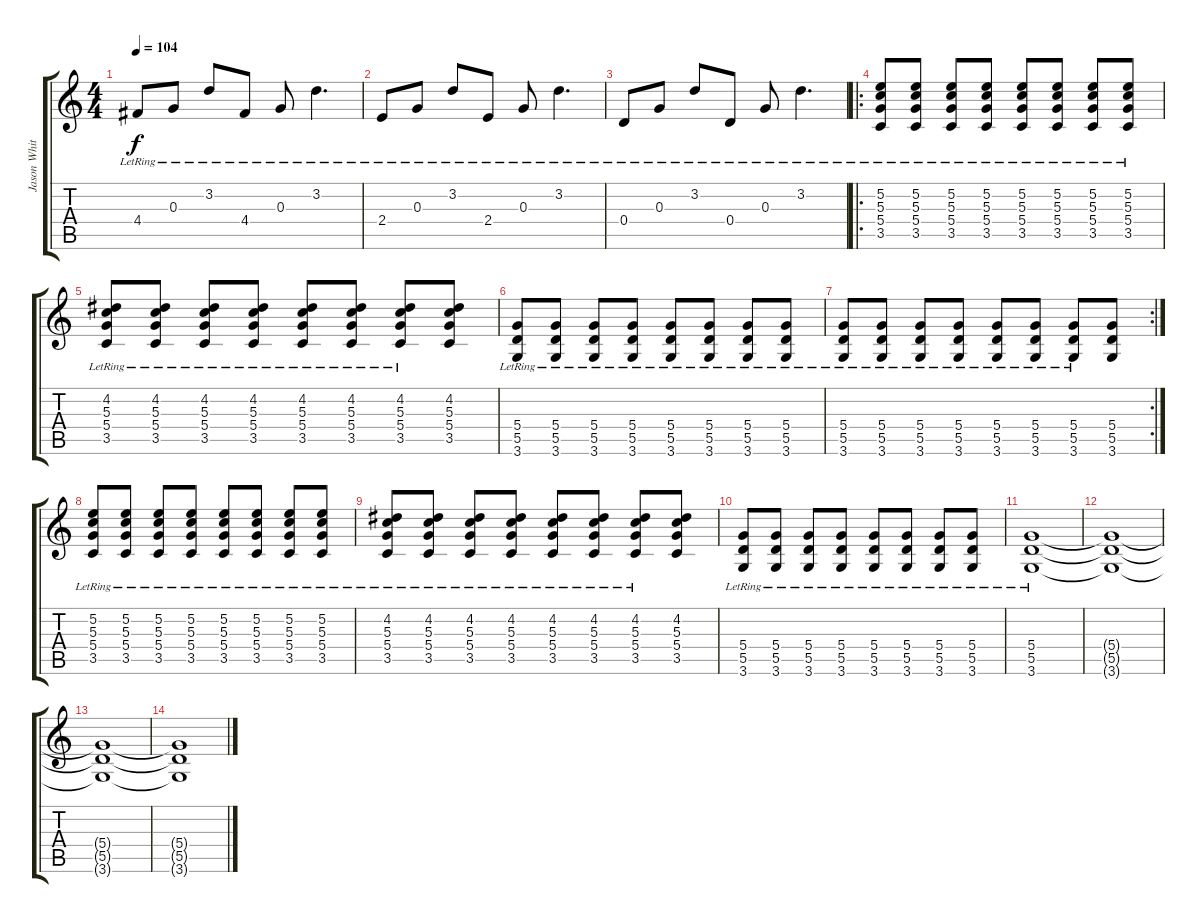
\track ("Jason White Gtr 3" "Jason Whit") {instrument overdrivenguitar}
\staff {score tabs}
\tuning (E4 B3 G3 D3 A2 E2) {hide}
\ts (4 4)
\tempo 104
\clef g2
\ks c
4.4{lr}.8{dy f} 0.3{lr}.8 3.2{lr}.8 4.4{lr}.8 0.3{lr}.8 3.2{lr}.4{d} |
2.4{lr}.8 0.3{lr}.8 3.2{lr}.8 2.4{lr}.8 0.3{lr}.8 3.2{lr}.4{d} |
0.4{lr}.8 0.3{lr}.8 3.2{lr}.8 0.4{lr}.8 0.3{lr}.8 3.2{lr}.4{d} |
\ro
(5.2{lr} 5.3{lr} 5.4{lr} 3.5{lr}).8{volume 3 instrument overdrivenguitar} (5.2{lr} 5.3{lr} 5.4{lr} 3.5{lr}).8 (5.2{lr} 5.3{lr} 5.4{lr} 3.5{lr}).8 (5.2{lr} 5.3{lr} 5.4{lr} 3.5{lr}).8 (5.2{lr} 5.3{lr} 5.4{lr} 3.5{lr}).8 (5.2{lr} 5.3{lr} 5.4{lr} 3.5{lr}).8 (5.2{lr} 5.3{lr} 5.4{lr} 3.5{lr}).8 (5.2{lr} 5.3{lr} 5.4 3.5{lr}).8 |
(4.2{lr} 5.3{lr} 5.4{lr} 3.5{lr}).8 (4.2{lr} 5.3{lr} 5.4{lr} 3.5{lr}).8 (4.2{lr} 5.3{lr} 5.4{lr} 3.5{lr}).8 (4.2{lr} 5.3{lr} 5.4{lr} 3.5{lr}).8 (4.2{lr} 5.3{lr} 5.4{lr} 3.5{lr}).8 (4.2{lr} 5.3{lr} 5.4{lr} 3.5{lr}).8 (4.2{lr} 5.3{lr} 5.4{lr} 3.5{lr}).8 (4.2 5.3 5.4 3.5).8 |
(5.4{lr} 5.5{lr} 3.6{lr}).8 (5.4{lr} 5.5{lr} 3.6{lr}).8 (5.4{lr} 5.5{lr} 3.6{lr}).8 (5.4{lr} 5.5{lr} 3.6{lr}).8 (5.4{lr} 5.5{lr} 3.6{lr}).8 (5.4{lr} 5.5{lr} 3.6{lr}).8 (5.4{lr} 5.5{lr} 3.6{lr}).8 (5.4{lr} 5.5{lr} 3.6{lr}).8 |
\rc 2
(5.4{lr} 5.5{lr} 3.6{lr}).8 (5.4{lr} 5.5{lr} 3.6{lr}).8 (5.4{lr} 5.5{lr} 3.6{lr}).8 (5.4{lr} 5.5{lr} 3.6{lr}).8 (5.4{lr} 5.5{lr} 3.6{lr}).8 (5.4{lr} 5.5{lr} 3.6{lr}).8 (5.4{lr} 5.5{lr} 3.6{lr}).8 (5.4 5.5 3.6).8 |
(5.2{lr} 5.3{lr} 5.4{lr} 3.5{lr}).8{instrument distortionguitar} (5.2{lr} 5.3{lr} 5.4{lr} 3.5{lr}).8 (5.2{lr} 5.3{lr} 5.4{lr} 3.5{lr}).8 (5.2{lr} 5.3{lr} 5.4{lr} 3.5{lr}).8 (5.2{lr} 5.3{lr} 5.4{lr} 3.5{lr}).8 (5.2{lr} 5.3{lr} 5.4{lr} 3.5{lr}).8 (5.2{lr} 5.3{lr} 5.4{lr} 3.5{lr}).8 (5.2{lr} 5.3{lr} 5.4 3.5{lr}).8 |
(4.2{lr} 5.3{lr} 5.4{lr} 3.5{lr}).8 (4.2{lr} 5.3{lr} 5.4{lr} 3.5{lr}).8 (4.2{lr} 5.3{lr} 5.4{lr} 3.5{lr}).8 (4.2{lr} 5.3{lr} 5.4{lr} 3.5{lr}).8 (4.2{lr} 5.3{lr} 5.4{lr} 3.5{lr}).8 (4.2{lr} 5.3{lr} 5.4{lr} 3.5{lr}).8 (4.2{lr} 5.3{lr} 5.4{lr} 3.5{lr}).8 (4.2 5.3 5.4 3.5).8 |
(5.4{lr} 5.5{lr} 3.6{lr}).8 (5.4{lr} 5.5{lr} 3.6{lr}).8 (5.4{lr} 5.5{lr} 3.6{lr}).8 (5.4{lr} 5.5{lr} 3.6{lr}).8 (5.4{lr} 5.5{lr} 3.6{lr}).8 (5.4{lr} 5.5{lr} 3.6{lr}).8 (5.4{lr} 5.5{lr} 3.6{lr}).8 (5.4{lr} 5.5{lr} 3.6{lr}).8 |
(5.4{lr} 5.5{lr} 3.6{lr}).1 |
(5.4{t} 5.5{t} 3.6{t}).1 |
(5.4{t} 5.5{t} 3.6{t}).1 |
(5.4{t} 5.5{t} 3.6{t}).1
